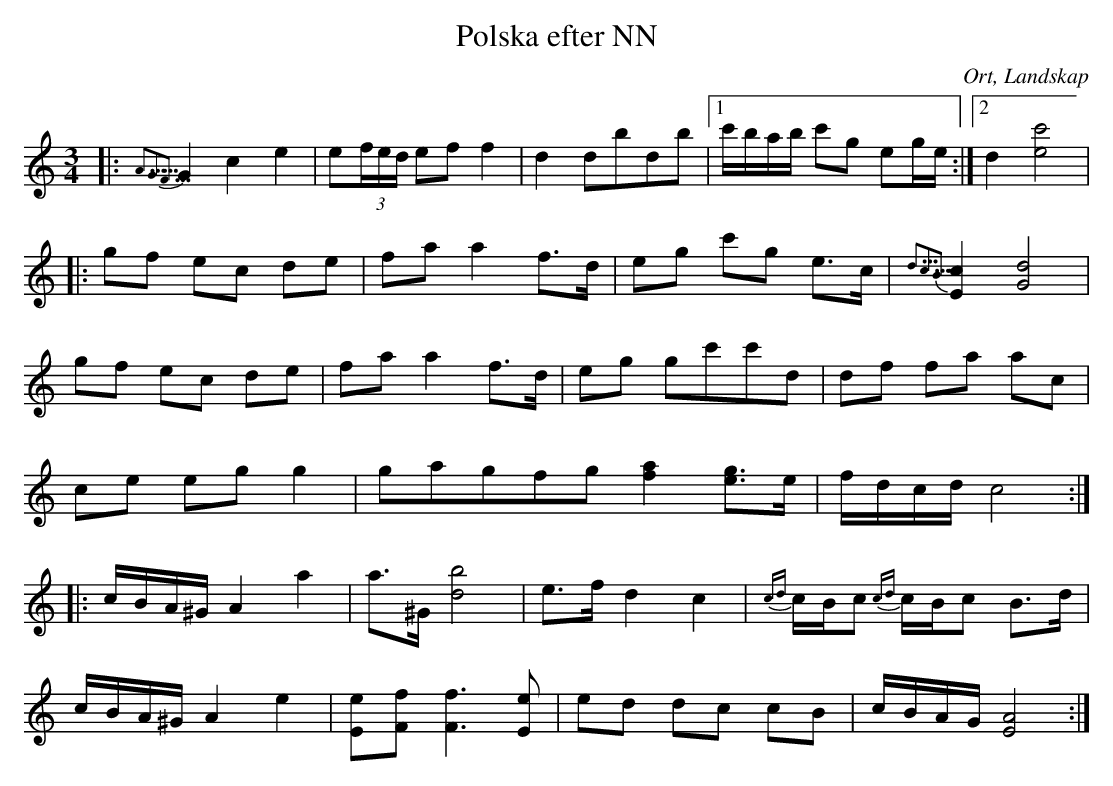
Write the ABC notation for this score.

X:1
T:Polska efter NN
O:Ort, Landskap
M:3/4
L:1/8
K:C
|:{A5/4G5/4F5/4}G2 c2 e2|e(3f/e/d/ ef f2|d2 dbdb|1 c'/b/a/b/ c'g eg/e/:|2 d2 [e4c'4]|
|:gf ec de|fa a2 f>d|eg c'g e>c|{d5/4c5/4B5/4}[c2E2] [G4d4]|
gf ec de|fa a2 f>d|eg gc'c'd|df fa ac|
ce eg g2|g2/5a2/5g2/5f2/5g2/5 [f2a2] [eg]>e|f/d/c/d/  c4:|
|:c/B/A/^G/ A2 a2|a>^G [d4b4]|e>f d2 c2|{cd}c/B/c {cd}c/B/c B>d|
c/B/A/^G/ A2 e2|[Ee][Ff] [F3f3] [Ee] |ed dc cB|c/B/A/G/ [E4A4]:|
